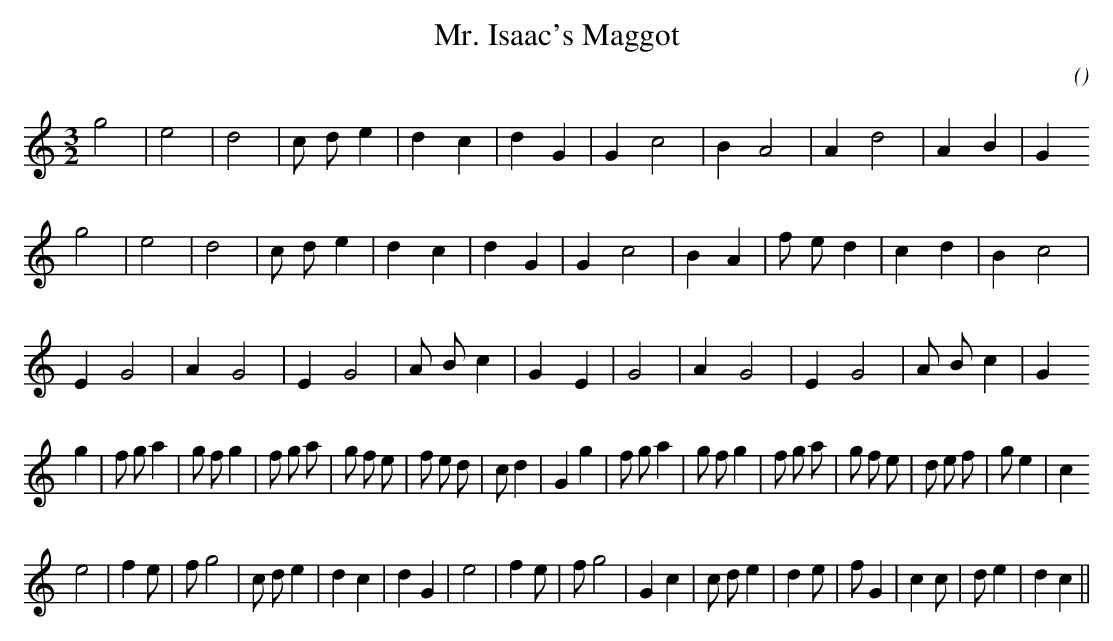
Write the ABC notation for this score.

X:1
T: Mr. Isaac's Maggot
C:
O:
M:3/2
K:C
K:C
M:3/2
L:1/16
g8 |e8 |d8 |c2 d2 e4 |d4 c4 |d4 G4 |G4 c8 |B4 A8 |A4 d8 |A4 B4 |G4
g8 |e8 |d8 |c2 d2 e4 |d4 c4 |d4 G4 |G4 c8 |B4 A4 |f2 e2 d4 |c4 d4 |B4 c8 |
E4 G8 |A4 G8 |E4 G8 |A2 B2 c4 |G4 E4 |G8 |A4 G8 |E4 G8 |A2 B2 c4 |G4
g4 |f2 g2 a4 |g2 f2 g4 |f2 g2 a2 |g2 f2 e2 |f2 e2 d2 |c2 d4 |G4 g4 |f2 g2 a4 |g2 f2 g4 |f2 g2 a2 |g2 f2 e2 |d2 e2 f2 |g2 e4 |c4
e8 |f4 e2 |f2 g8 |c2 d2 e4 |d4 c4 |d4 G4 |e8 |f4 e2 |f2 g8 |G4 c4 |c2 d2 e4 |d4 e2 |f2 G4 |c4 c2 |d2 e4 |d4 c4 ||
